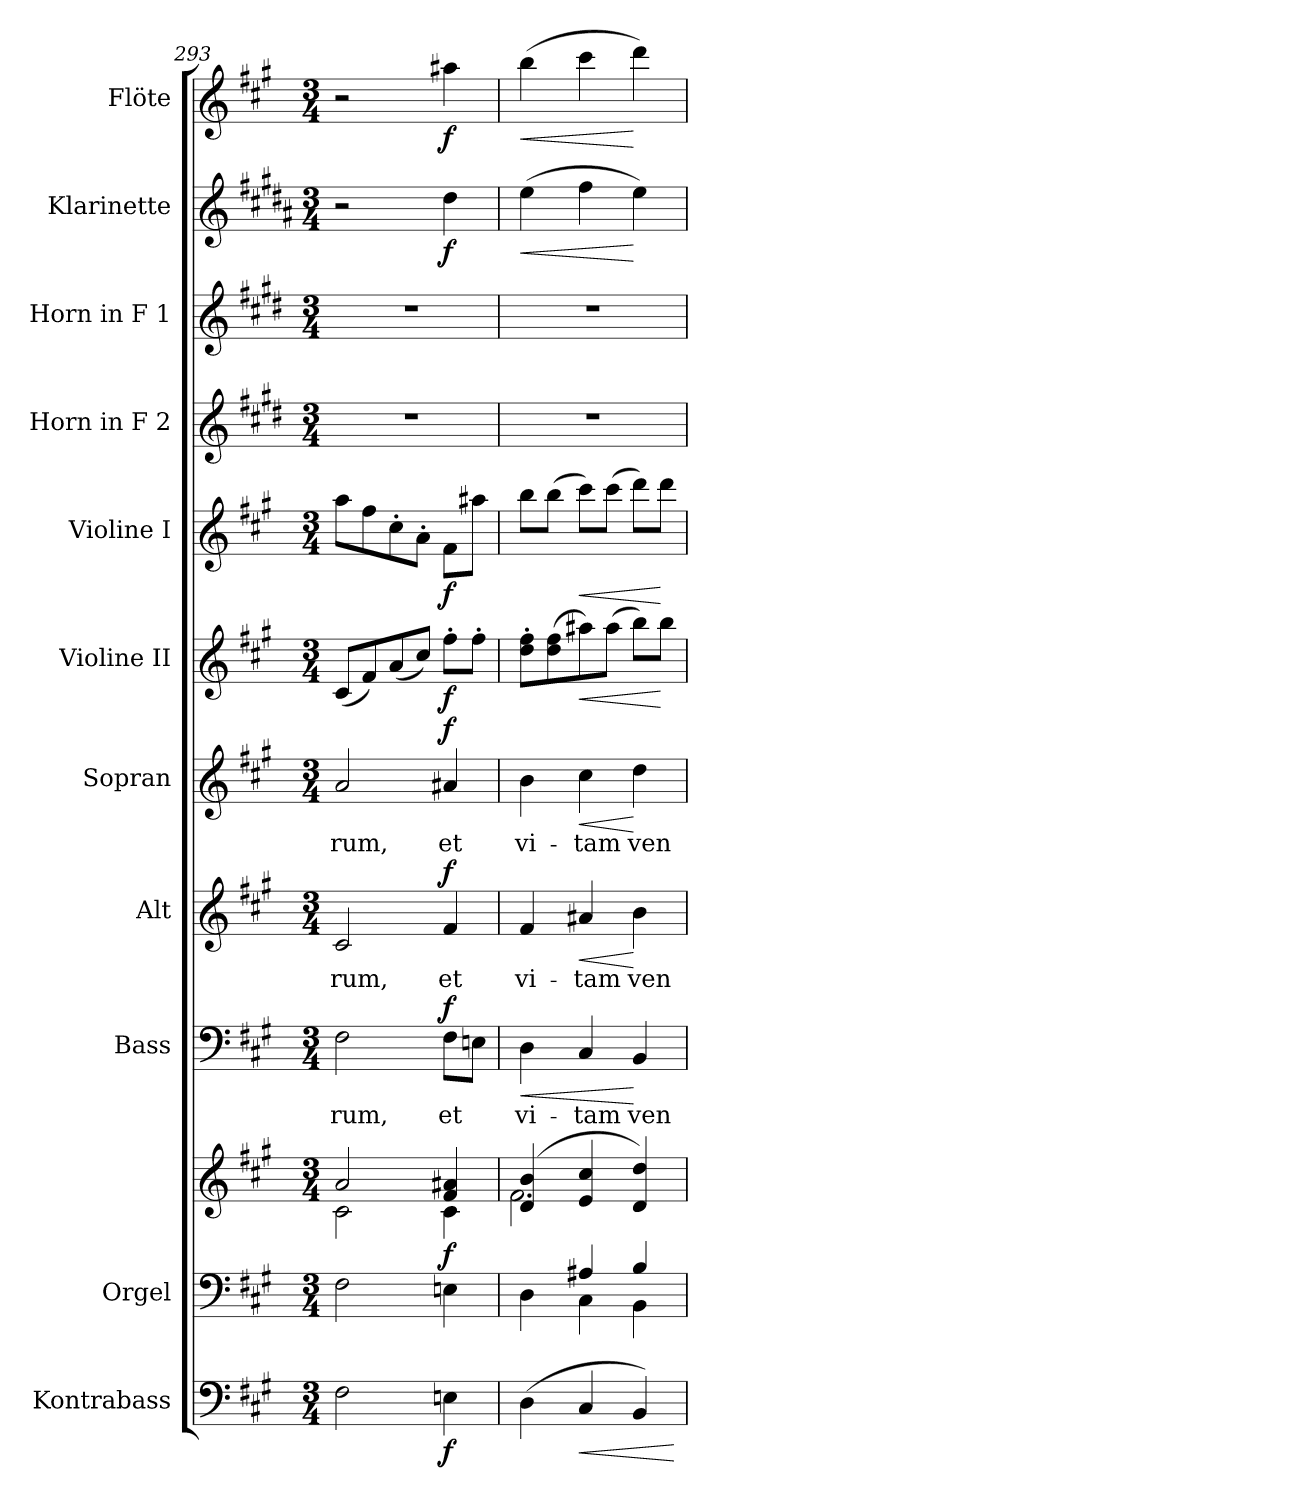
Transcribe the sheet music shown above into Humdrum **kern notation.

**kern	**dynam	**kern	**kern	**dynam	**kern	**text	**dynam	**kern	**text	**dynam	**kern	**text	**dynam	**kern	**dynam	**kern	**dynam	**kern	**kern	**kern	**dynam	**kern	**dynam
*part11	*part11	*part10	*part10	*part10	*part9	*part9	*part9	*part8	*part8	*part8	*part7	*part7	*part7	*part6	*part6	*part5	*part5	*part4	*part3	*part2	*part2	*part1	*part1
*staff12	*staff12	*staff11	*staff10	*staff10/11	*staff9	*staff9	*staff9	*staff8	*staff8	*staff8	*staff7	*staff7	*staff7	*staff6	*staff6	*staff5	*staff5	*staff4	*staff3	*staff2	*staff2	*staff1	*staff1
*I"Kontrabass	*	*I"Orgel	*	*	*I"Bass	*	*	*I"Alt	*	*	*I"Sopran	*	*	*I"Violine II	*	*I"Violine I	*	*I"Horn in F 2	*I"Horn in F 1	*I"Klarinette	*	*I"Flöte	*
*I'Kb.	*	*I'Org.	*	*	*I'B.	*	*	*I'A.	*	*	*I'S.	*	*	*I'Vl. II	*	*I'Vl. I	*	*	*	*I'Kl.	*	*I'Fl.	*
*clefF4	*	*clefF4	*clefG2	*	*clefF4	*	*	*clefG2	*	*	*clefG2	*	*	*clefG2	*	*clefG2	*	*clefG2	*clefG2	*clefG2	*	*clefG2	*
*ITrd7c12	*	*	*	*	*	*	*	*	*	*	*	*	*	*	*	*	*	*ITrd4c7	*ITrd4c7	*ITrd1c2	*	*	*
*k[f#c#g#]	*	*k[f#c#g#]	*k[f#c#g#]	*	*k[f#c#g#]	*	*	*k[f#c#g#]	*	*	*k[f#c#g#]	*	*	*k[f#c#g#]	*	*k[f#c#g#]	*	*k[f#c#g#]	*k[f#c#g#]	*k[f#c#g#]	*	*k[f#c#g#]	*
*A:	*	*A:	*A:	*	*A:	*	*	*A:	*	*	*A:	*	*	*A:	*	*A:	*	*A:	*A:	*A:	*	*A:	*
*M3/4	*	*M3/4	*M3/4	*	*M3/4	*	*	*M3/4	*	*	*M3/4	*	*	*M3/4	*	*M3/4	*	*M3/4	*M3/4	*M3/4	*	*M3/4	*
=293	=293	=293	=293	=293	=293	=293	=293	=293	=293	=293	=293	=293	=293	=293	=293	=293	=293	=293	=293	=293	=293	=293	=293
*	*	*	*^	*	*	*	*	*	*	*	*	*	*	*	*	*	*	*	*	*	*	*	*
!	!	!	!	!	!	!	!LO:LY:b	!	!	!LO:LY:b	!	!	!LO:LY:b	!	!	!	!	!	!	!	!	!	!	!
2FF#\	.	2F#\	2a/	2c#\	.	2F#\	-rum,	.	2c#/	-rum,	.	2a/	-rum,	.	(<8c#/L	.	8aa\L	.	2.r	2.r	2r	.	2r	.
.	.	.	.	.	.	.	.	.	.	.	.	.	.	.	8f#/)	.	8ff#\	.	.	.	.	.	.	.
.	.	.	.	.	.	.	.	.	.	.	.	.	.	.	(<8a/	.	8cc#'>\	.	.	.	.	.	.	.
.	.	.	.	.	.	.	.	.	.	.	.	.	.	.	8cc#/J)	.	8a'>\J	.	.	.	.	.	.	.
!	!LO:DY:b	!	!	!	!LO:DY:b	!	!LO:LY:b	!LO:DY:a	!	!LO:LY:b	!LO:DY:a	!	!LO:LY:b	!LO:DY:a	!	!LO:DY:b	!	!LO:DY:b	!	!	!	!LO:DY:b	!	!LO:DY:b
4EEn\	f	4En\	4f#/ 4a#X/	4c#\	f	8F#\L	et	f	4f#/	et	f	4a#X/	et	f	8ff#'>\L	f	8f#\L	f	.	.	4cc#\	f	4aa#X\	f
.	.	.	.	.	.	8En\J	.	.	.	.	.	.	.	.	8ff#'>\J	.	8aa#X\J	.	.	.	.	.	.	.
=294	=294	=294	=294	=294	=294	=294	=294	=294	=294	=294	=294	=294	=294	=294	=294	=294	=294	=294	=294	=294	=294	=294	=294	=294
*	*	*^	*	*	*	*	*	*	*	*	*	*	*	*	*	*	*	*	*	*	*	*	*	*
!	!	!	!	!	!	!	!	!LO:LY:b	!LO:HP:b	!	!LO:LY:b	!	!	!LO:LY:b	!	!	!	!	!	!	!	!	!LO:HP:b	!	!LO:HP:b
(>4DD\	.	4ryy	4D\	(4d/ 4b/	2.f#\	.	4D\	vi-	<	4f#/	vi-	.	4b\	vi-	.	8dd\'> 8ff#\'>L	.	8bb\L	.	2.r	2.r	(>4dd\	<	(>4bb\	<
.	.	.	.	.	.	.	.	.	.	.	.	.	.	.	.	(>8dd\ 8ff#\	.	(>8bb\J	.	.	.	.	.	.	.
!	!LO:HP:b	!	!	!	!	!	!	!LO:LY:b	!	!	!LO:LY:b	!LO:HP:b	!	!LO:LY:b	!LO:HP:b	!	!LO:HP:b	!	!LO:HP:b	!	!	!	!	!	!
4CC#/	<	4A#X/	4C#\	4e/ 4cc#/	.	.	4C#/	-tam	.	4a#X/	-tam	<	4cc#\	-tam	<	8aa#X\)	<	8ccc#\L)	<	.	.	4ee\	.	4ccc#\	.
.	.	.	.	.	.	.	.	.	.	.	.	.	.	.	.	(>8aa#\J	.	(>8ccc#\J	.	.	.	.	.	.	.
!	!	!	!	!	!	!	!	!LO:LY:b	!	!	!LO:LY:b	!	!	!LO:LY:b	!	!	!	!	!	!	!	!	!	!	!
4BBB/)	.	4B/	4BB\	4d/ 4dd/)	.	.	4BB/	ven-	[	4b\	ven-	[	4dd\	ven-	[	8bb\L)	.	8ddd\L)	.	.	.	4dd\)	[	4ddd\)	[
.	.	.	.	.	.	.	.	.	.	.	.	.	.	.	.	8bb\J	[	8ddd\J	[	.	.	.	.	.	.
*	*	*v	*v	*	*	*	*	*	*	*	*	*	*	*	*	*	*	*	*	*	*	*	*	*	*
*	*	*	*v	*v	*	*	*	*	*	*	*	*	*	*	*	*	*	*	*	*	*	*	*	*
.	[	.	.	.	.	.	.	.	.	.	.	.	.	.	.	.	.	.	.	.	.	.	.
=	=	=	=	=	=	=	=	=	=	=	=	=	=	=	=	=	=	=	=	=	=	=	=
*-	*-	*-	*-	*-	*-	*-	*-	*-	*-	*-	*-	*-	*-	*-	*-	*-	*-	*-	*-	*-	*-	*-	*-
